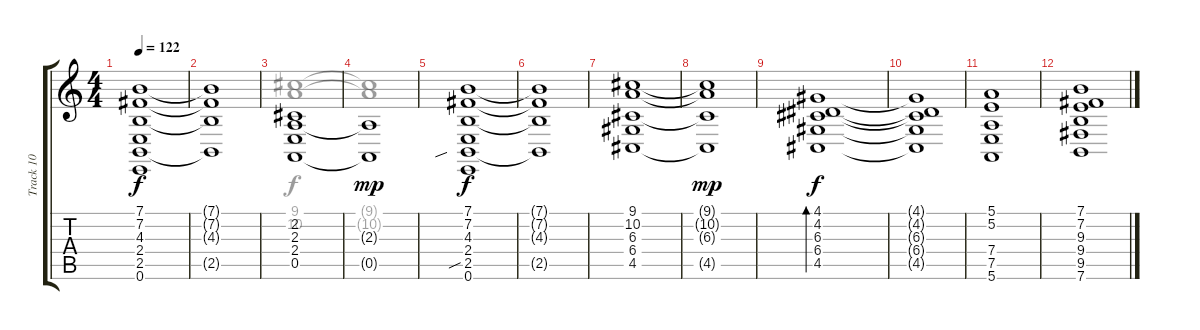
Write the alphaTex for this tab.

\track ("Track 10" "Track 10") {instrument stringensemble2}
\staff {score tabs}
\tuning (E4 B3 G3 D3 A2 E2) {hide}
\voice
\ts (4 4)
\tempo 122
\clef g2
\ks c
(7.1 7.2 4.3 2.4 2.5 0.6).1{dy f} |
(7.1{t} 7.2{t} 4.3{t} 2.5{t}).1 |
(2.2 2.3 2.4 0.5).1 |
(2.3{t} 0.5{t}).1{dy mp} |
(7.1 7.2 4.3 2.4 2.5{sib} 0.6).1{dy f} |
(7.1{t} 7.2{t} 4.3{t} 2.5{t}).1 |
(9.1 10.2 6.3 6.4 4.5).1 |
(9.1{t} 10.2{t} 6.3{t} 4.5{t}).1{dy mp} |
(4.1 4.2 6.3 6.4 4.5).1{bd 480 dy f} |
(4.1{t} 4.2{t} 6.3{t} 6.4{t} 4.5{t}).1 |
(5.1 5.2 7.4 7.5 5.6).1 |
(7.1 7.2 9.3 9.4 9.5 7.6).1 |
|
|
|
\voice
\clef g2
\ottava regular
\simile none
\ks c
|
|
(9.1 10.2).1 |
(9.1{t} 10.2{t}).1 |
|
|
|
|
|
|
|
|
|
|
|
